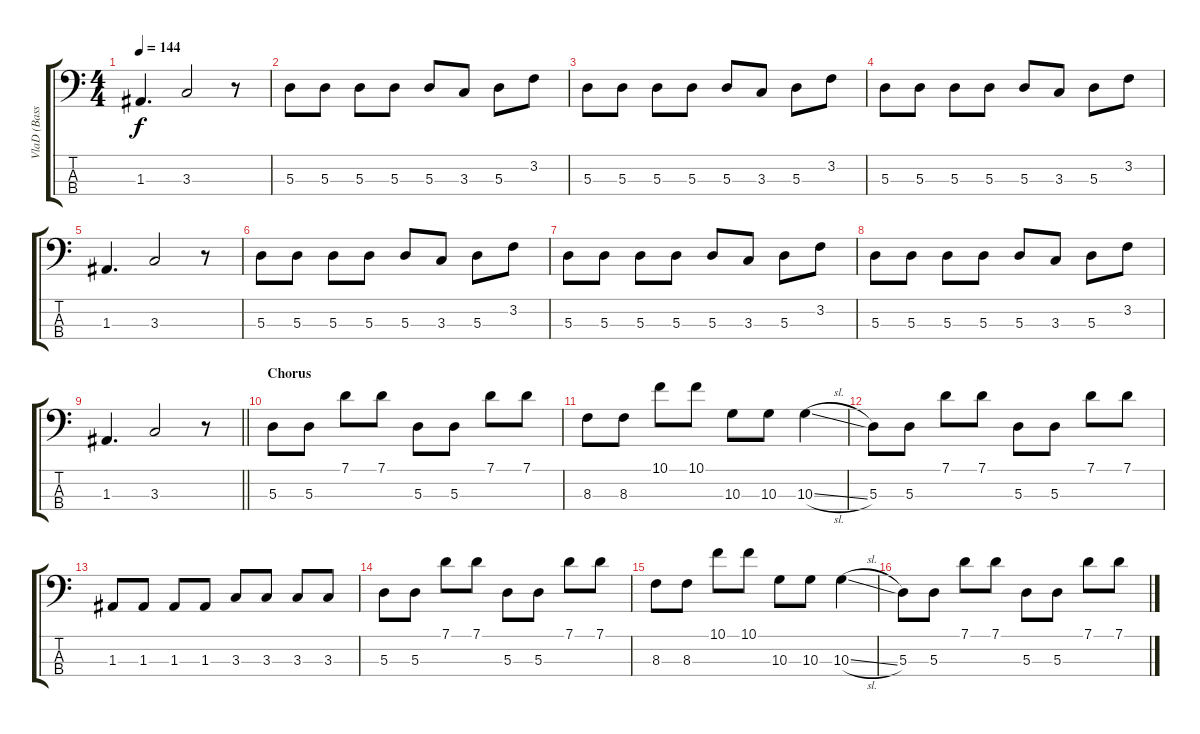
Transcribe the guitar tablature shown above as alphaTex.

\track ("VlaD (Bass Guitar)" "VlaD (Bass") {instrument electricbassfinger}
\staff {score tabs}
\tuning (G2 D2 A1 E1) {hide}
\ts (4 4)
\tempo 144
\clef f4
\ks c
1.3.4{d dy f} 3.3.2 r.8 |
5.3.8 5.3.8 5.3.8 5.3.8 5.3.8 3.3.8 5.3.8 3.2.8 |
5.3.8 5.3.8 5.3.8 5.3.8 5.3.8 3.3.8 5.3.8 3.2.8 |
5.3.8 5.3.8 5.3.8 5.3.8 5.3.8 3.3.8 5.3.8 3.2.8 |
1.3.4{d} 3.3.2 r.8 |
5.3.8 5.3.8 5.3.8 5.3.8 5.3.8 3.3.8 5.3.8 3.2.8 |
5.3.8 5.3.8 5.3.8 5.3.8 5.3.8 3.3.8 5.3.8 3.2.8 |
5.3.8 5.3.8 5.3.8 5.3.8 5.3.8 3.3.8 5.3.8 3.2.8 |
\barLineRight lightlight
1.3.4{d} 3.3.2 r.8 |
\section ("" "Chorus")
5.3.8 5.3.8 7.1.8 7.1.8 5.3.8 5.3.8 7.1.8 7.1.8 |
8.3.8 8.3.8 10.1.8 10.1.8 10.3.8 10.3.8 10.3{sl}.4 |
5.3.8 5.3.8 7.1.8 7.1.8 5.3.8 5.3.8 7.1.8 7.1.8 |
1.3.8 1.3.8 1.3.8 1.3.8 3.3.8 3.3.8 3.3.8 3.3.8 |
5.3.8 5.3.8 7.1.8 7.1.8 5.3.8 5.3.8 7.1.8 7.1.8 |
8.3.8 8.3.8 10.1.8 10.1.8 10.3.8 10.3.8 10.3{sl}.4 |
5.3.8 5.3.8 7.1.8 7.1.8 5.3.8 5.3.8 7.1.8 7.1.8
